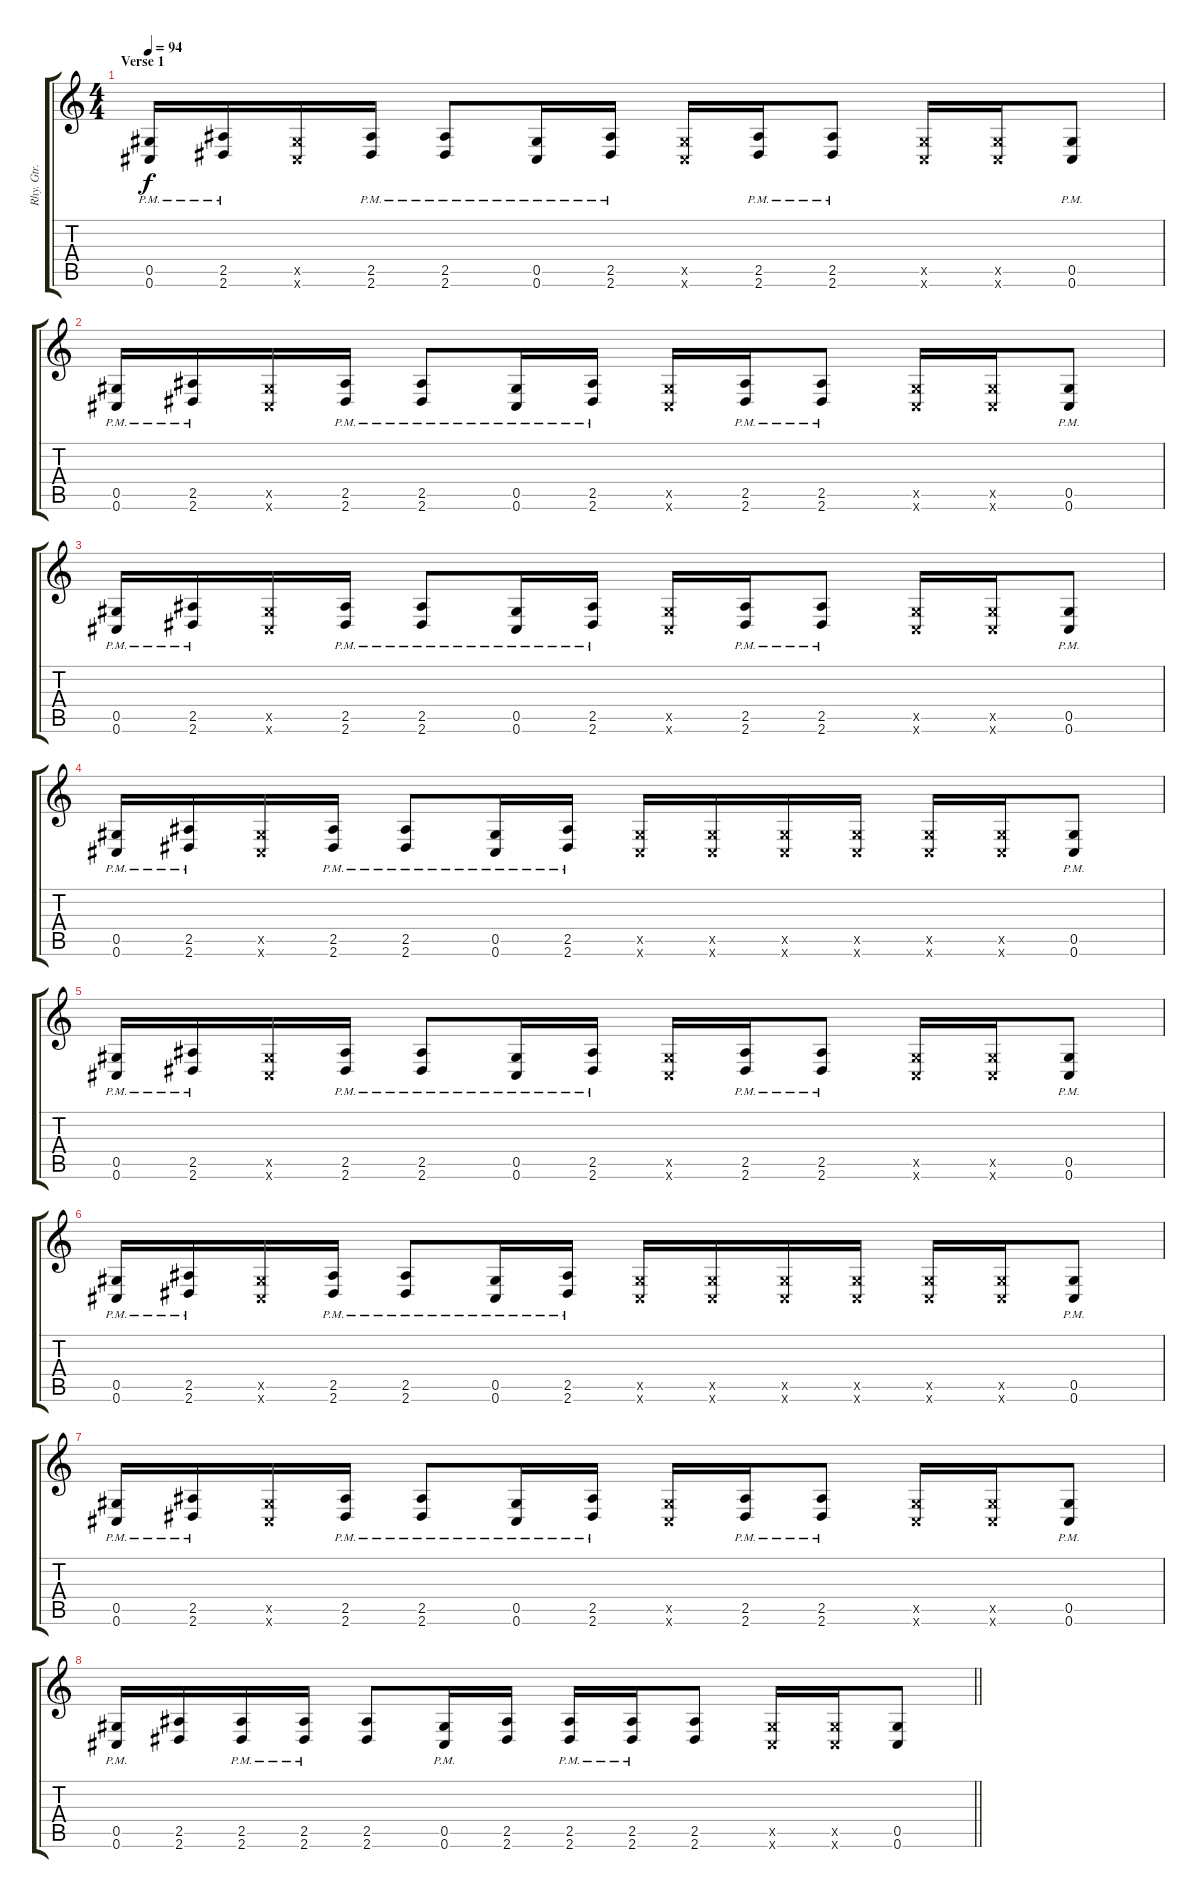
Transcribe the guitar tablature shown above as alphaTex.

\track ("Rhy. Gtr. 1" "Rhy. Gtr. ") {instrument distortionguitar}
\staff {score tabs}
\tuning (Eb4 Bb3 Gb3 Db3 Ab2 Db2) {hide}
\ts (4 4)
\section ("" "Verse 1")
\tempo 94
\clef g2
\ks c
(0.5{pm} 0.6{pm}).16{dy f} (2.5{pm} 2.6{pm}).16 (0.5{x} 0.6{x}).16 (2.5{pm} 2.6{pm}).16 (2.5{pm} 2.6{pm}).8 (0.5{pm} 0.6{pm}).16 (2.5{pm} 2.6{pm}).16 (0.5{x} 0.6{x}).16 (2.5{pm} 2.6{pm}).16 (2.5{pm} 2.6{pm}).8 (0.5{x} 0.6{x}).16 (0.5{x} 0.6{x}).16 (0.5{pm} 0.6{pm}).8 |
(0.5{pm} 0.6{pm}).16 (2.5{pm} 2.6{pm}).16 (0.5{x} 0.6{x}).16 (2.5{pm} 2.6{pm}).16 (2.5{pm} 2.6{pm}).8 (0.5{pm} 0.6{pm}).16 (2.5{pm} 2.6{pm}).16 (0.5{x} 0.6{x}).16 (2.5{pm} 2.6{pm}).16 (2.5{pm} 2.6{pm}).8 (0.5{x} 0.6{x}).16 (0.5{x} 0.6{x}).16 (0.5{pm} 0.6{pm}).8 |
(0.5{pm} 0.6{pm}).16 (2.5{pm} 2.6{pm}).16 (0.5{x} 0.6{x}).16 (2.5{pm} 2.6{pm}).16 (2.5{pm} 2.6{pm}).8 (0.5{pm} 0.6{pm}).16 (2.5{pm} 2.6{pm}).16 (0.5{x} 0.6{x}).16 (2.5{pm} 2.6{pm}).16 (2.5{pm} 2.6{pm}).8 (0.5{x} 0.6{x}).16 (0.5{x} 0.6{x}).16 (0.5{pm} 0.6{pm}).8 |
(0.5{pm} 0.6{pm}).16 (2.5{pm} 2.6{pm}).16 (0.5{x} 0.6{x}).16 (2.5{pm} 2.6{pm}).16 (2.5{pm} 2.6{pm}).8 (0.5{pm} 0.6{pm}).16 (2.5{pm} 2.6{pm}).16 (0.5{x} 0.6{x}).16 (0.5{x} 0.6{x}).16 (0.5{x} 0.6{x}).16 (0.5{x} 0.6{x}).16 (0.5{x} 0.6{x}).16 (0.5{x} 0.6{x}).16 (0.5{pm} 0.6{pm}).8 |
(0.5{pm} 0.6{pm}).16 (2.5{pm} 2.6{pm}).16 (0.5{x} 0.6{x}).16 (2.5{pm} 2.6{pm}).16 (2.5{pm} 2.6{pm}).8 (0.5{pm} 0.6{pm}).16 (2.5{pm} 2.6{pm}).16 (0.5{x} 0.6{x}).16 (2.5{pm} 2.6{pm}).16 (2.5{pm} 2.6{pm}).8 (0.5{x} 0.6{x}).16 (0.5{x} 0.6{x}).16 (0.5{pm} 0.6{pm}).8 |
(0.5{pm} 0.6{pm}).16 (2.5{pm} 2.6{pm}).16 (0.5{x} 0.6{x}).16 (2.5{pm} 2.6{pm}).16 (2.5{pm} 2.6{pm}).8 (0.5{pm} 0.6{pm}).16 (2.5{pm} 2.6{pm}).16 (0.5{x} 0.6{x}).16 (0.5{x} 0.6{x}).16 (0.5{x} 0.6{x}).16 (0.5{x} 0.6{x}).16 (0.5{x} 0.6{x}).16 (0.5{x} 0.6{x}).16 (0.5{pm} 0.6{pm}).8 |
(0.5{pm} 0.6{pm}).16 (2.5{pm} 2.6{pm}).16 (0.5{x} 0.6{x}).16 (2.5{pm} 2.6{pm}).16 (2.5{pm} 2.6{pm}).8 (0.5{pm} 0.6{pm}).16 (2.5{pm} 2.6{pm}).16 (0.5{x} 0.6{x}).16 (2.5{pm} 2.6{pm}).16 (2.5{pm} 2.6{pm}).8 (0.5{x} 0.6{x}).16 (0.5{x} 0.6{x}).16 (0.5{pm} 0.6{pm}).8 |
\barLineRight lightlight
(0.5{pm} 0.6{pm}).16 (2.5 2.6).16 (2.5{pm} 2.6{pm}).16 (2.5{pm} 2.6{pm}).16 (2.5 2.6).8 (0.5{pm} 0.6{pm}).16 (2.5 2.6).16 (2.5{pm} 2.6{pm}).16 (2.5{pm} 2.6{pm}).16 (2.5 2.6).8 (0.5{x} 0.6{x}).16 (0.5{x} 0.6{x}).16 (0.5 0.6).8
